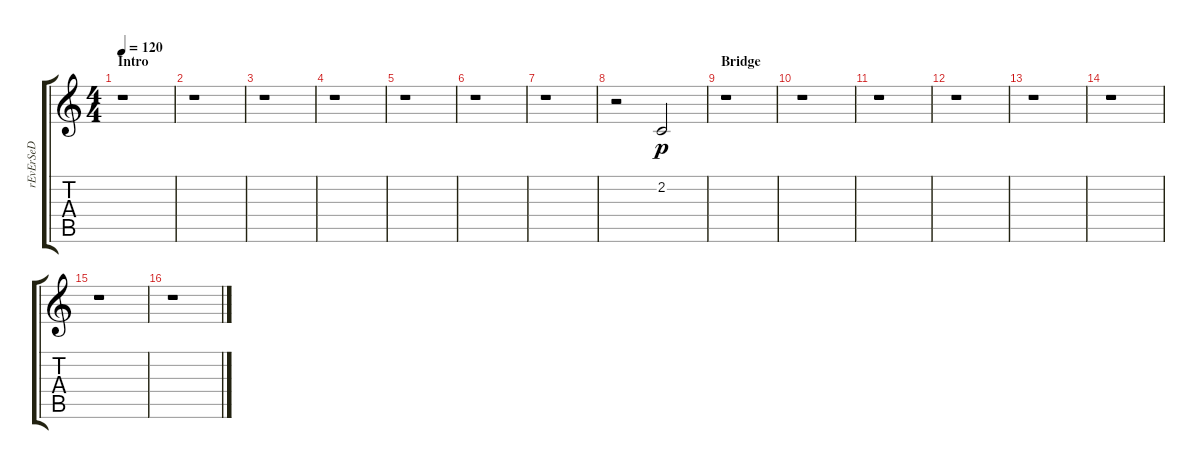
\track ("rEvErSeD" "rEvErSeD") {instrument reversecymbal}
\staff {score tabs}
\tuning (Eb4 Bb3 Gb3 Db3 Ab2 Db2) {hide}
\ts (4 4)
\section ("" "Intro")
\tempo 120
\clef g2
\ks c
r.1{dy p instrument reversecymbal} |
r.1 |
r.1 |
r.1 |
r.1 |
r.1 |
r.1 |
r.2 2.2.2 |
\section ("" "Bridge")
r.1 |
r.1 |
r.1 |
r.1 |
r.1 |
r.1 |
r.1 |
r.1
